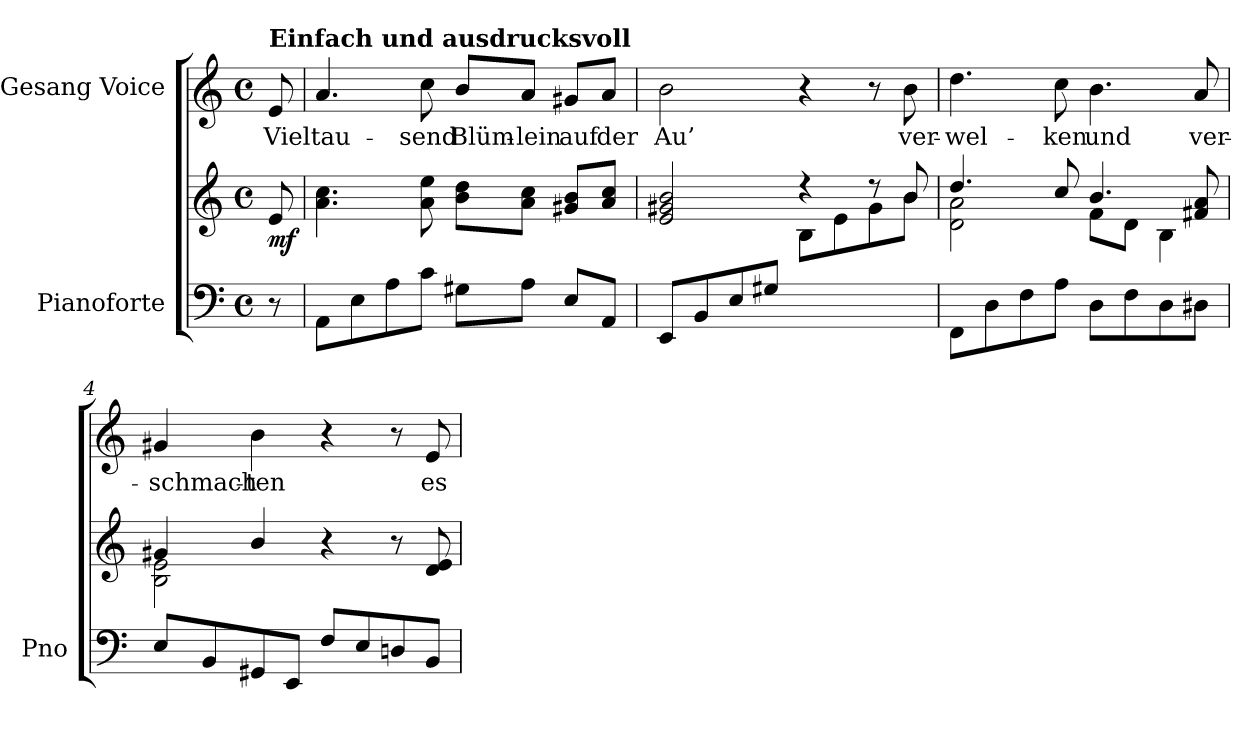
**kern	**kern	**dynam	**kern	**text
*part2	*part2	*part2	*part1	*part1
*staff3	*staff2	*staff2/3	*staff1	*staff1
*I"Pianoforte	*	*	*I"Gesang Voice	*
*I'Pno	*	*	*	*
*clefF4	*clefG2	*	*clefG2	*
*k[]	*k[]	*	*k[]	*
*M4/4	*M4/4	*	*M4/4	*
*met(c)	*met(c)	*	*met(c)	*
=	=	=	=	=
!	!	!	!LO:TX:a:B:t=Einfach und ausdrucksvoll	!
!	!	!LO:DY:b	!	!LO:LY:b
8r	8e/	mf	8e/	Viel
=1	=1	=1	=1	=1
!	!	!	!	!LO:LY:b
8AA\L	4.a\ 4.cc\	.	4.a/	tau-
8E\	.	.	.	.
8A\	.	.	.	.
!	!	!	!	!LO:LY:b
8c\J	8a\ 8ee\	.	8cc\	-send
!	!	!	!	!LO:LY:b
8G#X\L	8b\ 8dd\L	.	8b/L	Blüm-
!	!	!	!	!LO:LY:b
8A\J	8a\ 8cc\J	.	8a/J	-lein
!	!	!	!	!LO:LY:b
8E/L	8g#X/ 8b/L	.	8g#X/L	auf
!	!	!	!	!LO:LY:b
8AA/J	8a/ 8cc/J	.	8a/J	der
=2	=2	=2	=2	=2
*	*^	*	*	*
!	!	!	!	!	!LO:LY:b
(8EE/L	2e/ 2g#X/ 2b/	2ryy	.	2b\	Au’
8BB/	.	.	.	.	.
8E/	.	.	.	.	.
8G#X/J	.	.	.	.	.
2ryy	4r	8B\L	.	4r	.
.	.	8e\	.	.	.
.	8r	8g#\	.	8r	.
!	!	!	!	!	!LO:LY:b
.	8b/	8b\J)	.	8b\	ver-
=3	=3	=3	=3	=3	=3
!	!	!	!	!	!LO:LY:b
8FF\L	4.dd/	2d\ 2a\	.	4.dd\	-wel-
8D\	.	.	.	.	.
8F\	.	.	.	.	.
!	!	!	!	!	!LO:LY:b
8A\J	8cc/	.	.	8cc\	-ken
!	!	!	!	!	!LO:LY:b
8D\L	4.b/	8f\L	.	4.b\	und
8F\	.	8d\J	.	.	.
8D\	.	4B\	.	.	.
!	!	!	!	!	!LO:LY:b
8D#X\J	8f#X/ 8a/	.	.	8a/	ver-
!!LO:LB:g=z
=4	=4	=4	=4	=4	=4
!	!	!	!	!	!LO:LY:b
8E/L	4g#X/	2B\ 2e\	.	4g#X/	-schmach-
8BB/	.	.	.	.	.
!	!	!	!	!	!LO:LY:b
8GG#X/	4b/	.	.	4b\	-ten
8EE/J	.	.	.	.	.
8F/L	4r	2ryy	.	4r	.
8E/	.	.	.	.	.
8Dn/	8r	.	.	8r	.
!	!	!	!	!	!LO:LY:b
8BB/J	8d/ 8e/	.	.	8e/	es
*	*v	*v	*	*	*
=	=	=	=	=
*-	*-	*-	*-	*-
